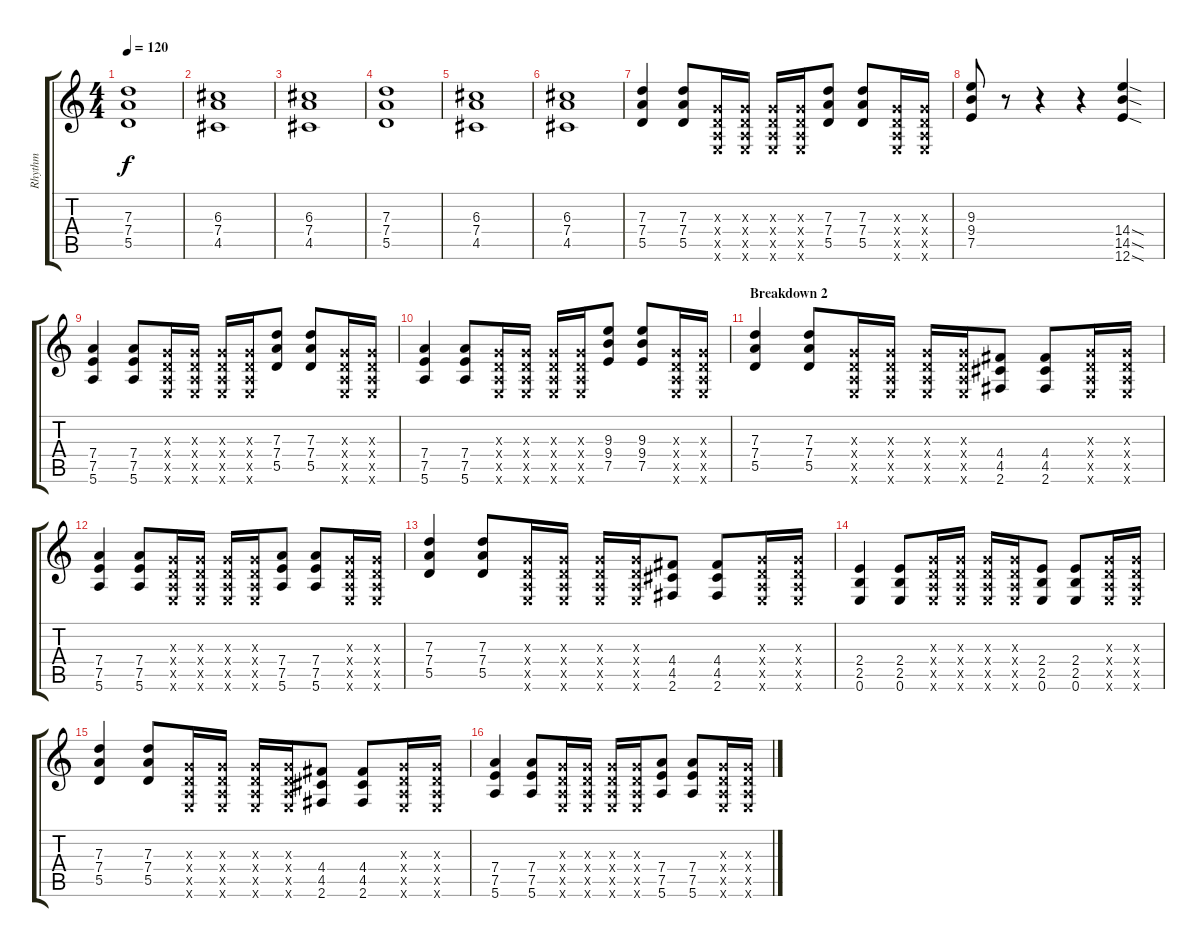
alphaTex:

\track ("Rhythm" "Rhythm") {instrument distortionguitar}
\staff {score tabs}
\tuning (E4 B3 G3 D3 A2 E2) {hide}
\ts (4 4)
\tempo 120
\clef g2
\ks c
(7.3 7.4 5.5).1{dy f} |
(6.3 7.4 4.5).1 |
(6.3 7.4 4.5).1 |
(7.3 7.4 5.5).1 |
(6.3 7.4 4.5).1 |
(6.3 7.4 4.5).1 |
(7.3 7.4 5.5).4 (7.3 7.4 5.5).8 (0.3{x} 0.4{x} 0.5{x} 0.6{x}).16 (0.3{x} 0.4{x} 0.5{x} 0.6{x}).16 (0.3{x} 0.4{x} 0.5{x} 0.6{x}).16 (0.3{x} 0.4{x} 0.5{x} 0.6{x}).16 (7.3 7.4 5.5).8 (7.3 7.4 5.5).8 (0.3{x} 0.4{x} 0.5{x} 0.6{x}).16 (0.3{x} 0.4{x} 0.5{x} 0.6{x}).16 |
(9.3 9.4 7.5).8 r.8 r.4 r.4 (14.4{sod} 14.5{sod} 12.6{sod}).4 |
(7.4 7.5 5.6).4 (7.4 7.5 5.6).8 (0.3{x} 0.4{x} 0.5{x} 0.6{x}).16 (0.3{x} 0.4{x} 0.5{x} 0.6{x}).16 (0.3{x} 0.4{x} 0.5{x} 0.6{x}).16 (0.3{x} 0.4{x} 0.5{x} 0.6{x}).16 (7.3 7.4 5.5).8 (7.3 7.4 5.5).8 (0.3{x} 0.4{x} 0.5{x} 0.6{x}).16 (0.3{x} 0.4{x} 0.5{x} 0.6{x}).16 |
(7.4 7.5 5.6).4 (7.4 7.5 5.6).8 (0.3{x} 0.4{x} 0.5{x} 0.6{x}).16 (0.3{x} 0.4{x} 0.5{x} 0.6{x}).16 (0.3{x} 0.4{x} 0.5{x} 0.6{x}).16 (0.3{x} 0.4{x} 0.5{x} 0.6{x}).16 (9.3 9.4 7.5).8 (9.3 9.4 7.5).8 (0.3{x} 0.4{x} 0.5{x} 0.6{x}).16 (0.3{x} 0.4{x} 0.5{x} 0.6{x}).16 |
\section ("" "Breakdown 2")
(7.3 7.4 5.5).4{volume 13} (7.3 7.4 5.5).8 (0.3{x} 0.4{x} 0.5{x} 0.6{x}).16 (0.3{x} 0.4{x} 0.5{x} 0.6{x}).16 (0.3{x} 0.4{x} 0.5{x} 0.6{x}).16 (0.3{x} 0.4{x} 0.5{x} 0.6{x}).16 (4.4 4.5 2.6).8 (4.4 4.5 2.6).8 (0.3{x} 0.4{x} 0.5{x} 0.6{x}).16 (0.3{x} 0.4{x} 0.5{x} 0.6{x}).16 |
(7.4 7.5 5.6).4 (7.4 7.5 5.6).8 (0.3{x} 0.4{x} 0.5{x} 0.6{x}).16 (0.3{x} 0.4{x} 0.5{x} 0.6{x}).16 (0.3{x} 0.4{x} 0.5{x} 0.6{x}).16 (0.3{x} 0.4{x} 0.5{x} 0.6{x}).16 (7.4 7.5 5.6).8 (7.4 7.5 5.6).8 (0.3{x} 0.4{x} 0.5{x} 0.6{x}).16 (0.3{x} 0.4{x} 0.5{x} 0.6{x}).16 |
(7.3 7.4 5.5).4 (7.3 7.4 5.5).8 (0.3{x} 0.4{x} 0.5{x} 0.6{x}).16 (0.3{x} 0.4{x} 0.5{x} 0.6{x}).16 (0.3{x} 0.4{x} 0.5{x} 0.6{x}).16 (0.3{x} 0.4{x} 0.5{x} 0.6{x}).16 (4.4 4.5 2.6).8 (4.4 4.5 2.6).8 (0.3{x} 0.4{x} 0.5{x} 0.6{x}).16 (0.3{x} 0.4{x} 0.5{x} 0.6{x}).16 |
(2.4 2.5 0.6).4 (2.4 2.5 0.6).8 (0.3{x} 0.4{x} 0.5{x} 0.6{x}).16 (0.3{x} 0.4{x} 0.5{x} 0.6{x}).16 (0.3{x} 0.4{x} 0.5{x} 0.6{x}).16 (0.3{x} 0.4{x} 0.5{x} 0.6{x}).16 (2.4 2.5 0.6).8 (2.4 2.5 0.6).8 (0.3{x} 0.4{x} 0.5{x} 0.6{x}).16 (0.3{x} 0.4{x} 0.5{x} 0.6{x}).16 |
(7.3 7.4 5.5).4 (7.3 7.4 5.5).8 (0.3{x} 0.4{x} 0.5{x} 0.6{x}).16 (0.3{x} 0.4{x} 0.5{x} 0.6{x}).16 (0.3{x} 0.4{x} 0.5{x} 0.6{x}).16 (0.3{x} 0.4{x} 0.5{x} 0.6{x}).16 (4.4 4.5 2.6).8 (4.4 4.5 2.6).8 (0.3{x} 0.4{x} 0.5{x} 0.6{x}).16 (0.3{x} 0.4{x} 0.5{x} 0.6{x}).16 |
(7.4 7.5 5.6).4 (7.4 7.5 5.6).8 (0.3{x} 0.4{x} 0.5{x} 0.6{x}).16 (0.3{x} 0.4{x} 0.5{x} 0.6{x}).16 (0.3{x} 0.4{x} 0.5{x} 0.6{x}).16 (0.3{x} 0.4{x} 0.5{x} 0.6{x}).16 (7.4 7.5 5.6).8 (7.4 7.5 5.6).8 (0.3{x} 0.4{x} 0.5{x} 0.6{x}).16 (0.3{x} 0.4{x} 0.5{x} 0.6{x}).16
